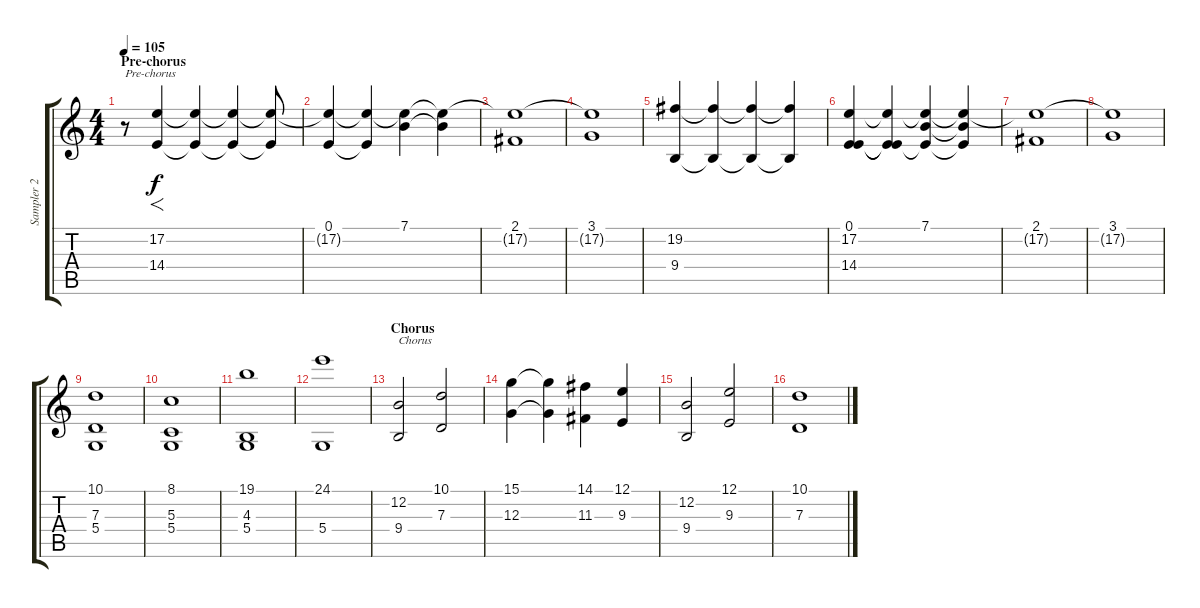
\track ("Sampler 2" "Sampler 2") {instrument stringensemble1}
\staff {score tabs}
\tuning (E4 B3 G3 D3 A2 E2) {hide}
\ts (4 4)
\section ("" "Pre-chorus")
\tempo 105
\clef g2
\ks c
r.8{txt "Pre-chorus" dy mp} (17.2 14.4).4{f dy f volume 13 instrument stringensemble1} (17.2{t} 14.4{t}).4 (17.2{t} 14.4{t}).4 (17.2{t} 14.4{t}).8 |
(0.1 17.2{t}).4 (0.1{t} 17.2{t}).4 (7.1 17.2{t}).4 (7.1{t} 17.2{t}).4 |
(2.1 17.2{t}).1 |
(3.1 17.2{t}).1 |
(19.2 9.4).4{volume 13 instrument stringensemble1} (19.2{t} 9.4{t}).4 (19.2{t} 9.4{t}).4 (19.2{t} 9.4{t}).4 |
(0.1 17.2 14.4).4 (0.1{t} 17.2{t} 14.4{t}).4 (7.1 17.2{t} 14.4{t}).4 (7.1{t} 17.2{t} 14.4{t}).4 |
(2.1 17.2{t}).1 |
(3.1 17.2{t}).1 |
(10.1 7.3 5.4).1{volume 10} |
(8.1 5.3 5.4).1 |
(19.1 4.3 5.4).1 |
(24.1 5.4).1 |
\section ("" "Chorus")
(12.2 9.4).2{txt "Chorus"} (10.1 7.3).2 |
(15.1 12.3).4 (15.1{t} 12.3{t}).4 (14.1 11.3).4 (12.1 9.3).4 |
(12.2 9.4).2 (12.1 9.3).2 |
(10.1 7.3).1
